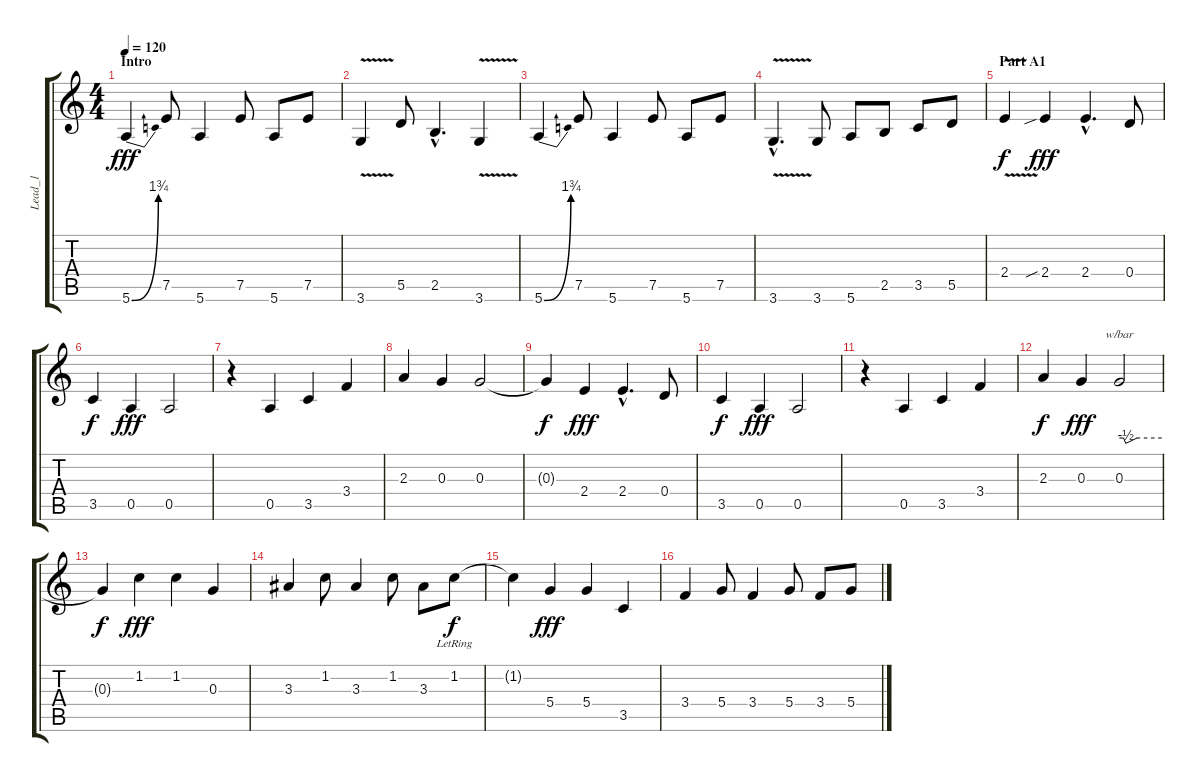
\track ("Lead_1" "Lead_1") {instrument acousticguitarnylon}
\staff {score tabs}
\tuning (E4 B3 G3 D3 A2 E2) {hide}
\ts (4 4)
\section ("" "Intro")
\tempo 120
\clef g2
\ks c
5.6{be (bend 0 0 60 7)}.4{dy fff volume 16 instrument electricbasspick} 7.5.8 5.6.4 7.5.8 5.6.8 7.5.8 |
3.6{v}.4 5.5.8 2.5{hac}.4{d} 3.6{v}.4 |
5.6{be (bend 0 0 60 7)}.4 7.5.8 5.6.4 7.5.8 5.6.8 7.5.8 |
3.6{v hac}.4{d} 3.6.8{instrument acousticguitarnylon} 5.6.8 2.5.8 3.5.8 5.5.8 |
\section ("" "Part A1")
2.4{v}.4{dy f} 2.4{sib}.4{dy fff} 2.4{hac}.4{d} 0.4.8 |
3.5.4{dy f} 0.5.4{dy fff} 0.5.2 |
r.4 0.5.4 3.5.4 3.4.4 |
2.3.4 0.3.4 0.3.2 |
0.3{t}.4{dy f} 2.4.4{dy fff} 2.4{hac}.4{d} 0.4.8 |
3.5.4{dy f} 0.5.4{dy fff} 0.5.2 |
r.4 0.5.4 3.5.4 3.4.4 |
2.3.4{dy f} 0.3.4{dy fff} 0.3.2{tbe (custom default 0 0 6 0 9 -2 25 0 60 0)} |
0.3{t}.4{dy f} 1.2.4{dy fff} 1.2.4 0.3.4 |
3.3.4 1.2.8 3.3.4 1.2.8 3.3.8 1.2{lr}.8{dy f} |
1.2{t}.4 5.4.4{dy fff} 5.4.4 3.5.4 |
3.4.4 5.4.8 3.4.4 5.4.8 3.4.8 5.4.8
